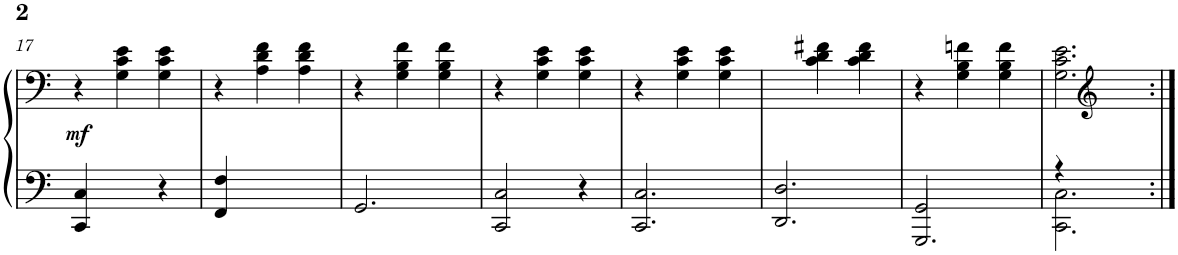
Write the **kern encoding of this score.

**kern	**kern	**dynam
*part1	*part1	*part1
*staff2	*staff1	*staff1/2
*I"Piano	*	*
*I'Pno	*	*
!!LO:PB:g=z
*clefF4	*clefF4	*
*k[]	*k[]	*
*M3/4	*M3/4	*
=17	=17	=17
!	!	!LO:DY:a=2
4CC/ 4C/	4r	mf
4ryy	4G\ 4c\ 4e\	.
4r	4G\ 4c\ 4e\	.
=18	=18	=18
4FF/ 4F/	4r	.
2ryy	4A\ 4d\ 4f\	.
.	4A\ 4d\ 4f\	.
=19	=19	=19
2.GG/	4r	.
.	4G\ 4B\ 4f\	.
.	4G\ 4B\ 4f\	.
=20	=20	=20
2CC/ 2C/	4r	.
.	4G\ 4c\ 4e\	.
4r	4G\ 4c\ 4e\	.
=21	=21	=21
2.CC/ 2.C/	4r	.
.	4G\ 4c\ 4e\	.
.	4G\ 4c\ 4e\	.
=22	=22	=22
2.DD/ 2.D/	4ryy	.
.	4c\ 4d\ 4f#X\	.
.	4c\ 4d\ 4f#\	.
=23	=23	=23
*^	*	*
2GG/	2.GGG/	4r	.
.	.	4G\ 4B\ 4fn\	.
4ryy	.	4G\ 4B\ 4f\	.
=24	=24	=24	=24
4r	2.CC\ 2.C\	2.G\ 2.c\ 2.e\	.
*	*	*clefG2	*
2ryy	.	.	.
*v	*v	*	*
=:|!	=:|!	=:|!
*-	*-	*-
